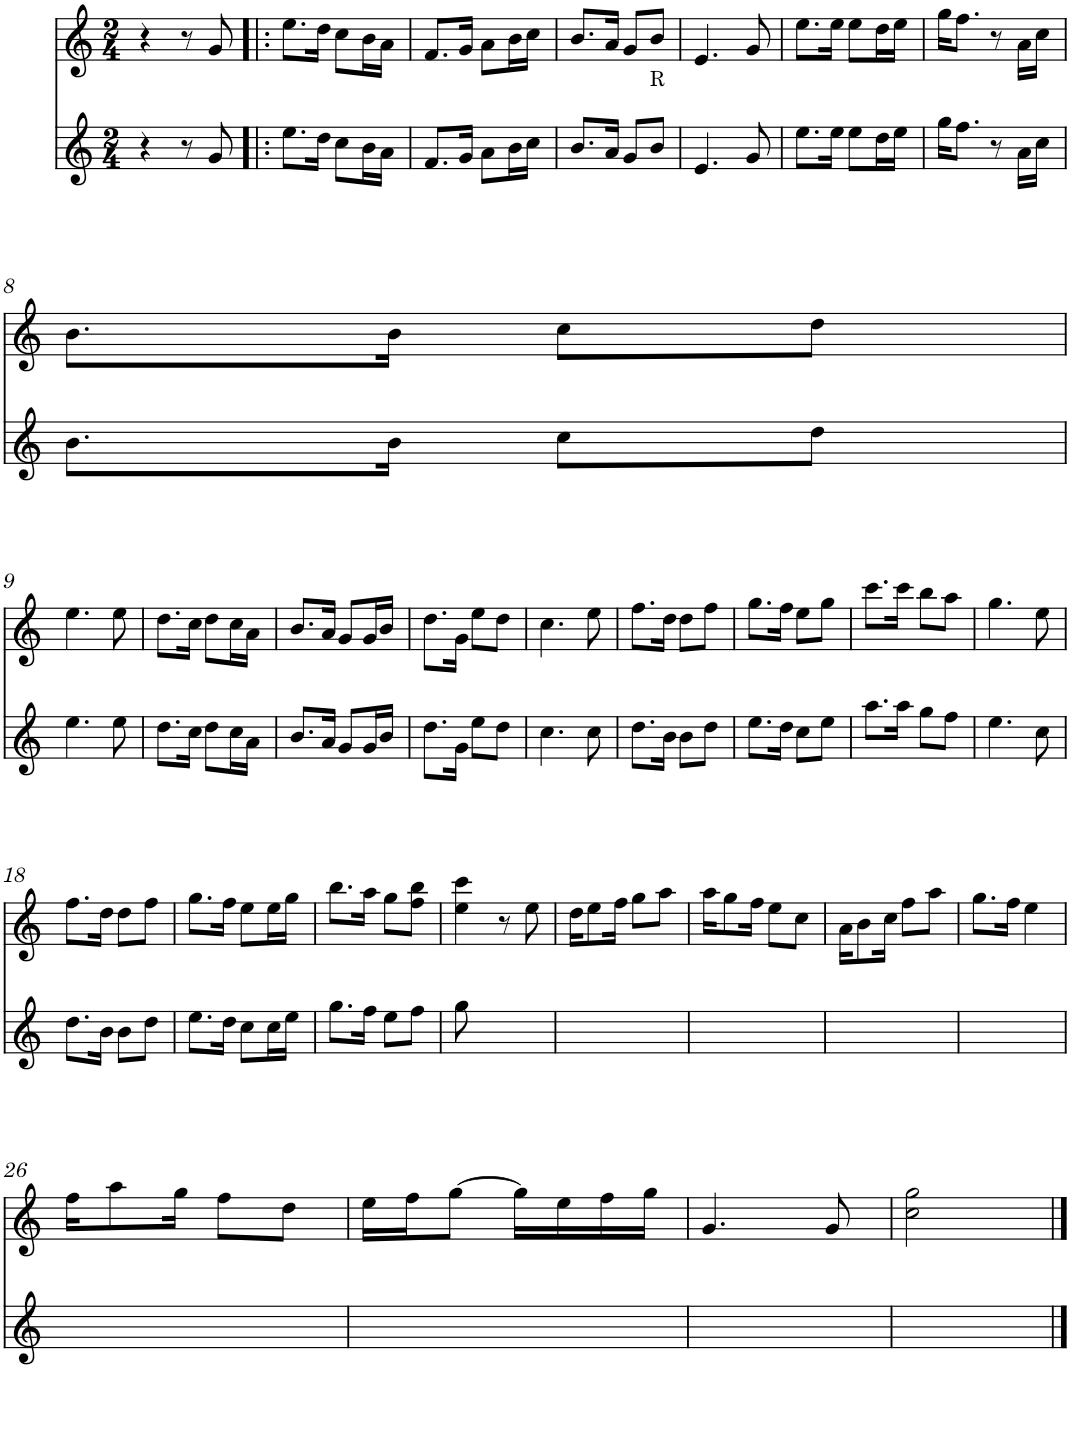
**kern	**kern
*part2	*part1
*staff2	*staff1
*I"Piano	*I"Piano
*I'Pno	*I'Pno
*clefG2	*clefG2
*k[]	*k[]
*M2/4	*M2/4
=1	=1
4r	4r
8r	8r
8g/	8g/
=2!|:	=2!|:
8.ee\L	8.ee\L
16dd\Jk	16dd\Jk
8cc\L	8cc\L
16b\L	16b\L
16a\JJ	16a\JJ
=3	=3
8.f/L	8.f/L
16g/Jk	16g/Jk
8a\L	8a\L
16b\L	16b\L
16cc\JJ	16cc\JJ
=4	=4
8.b/L	8.b/L
16a/Jk	16a/Jk
8g/L	8g/L
!	!LO:TX:b:t=R
8b/J	8b/J
=5	=5
4.e/	4.e/
8g/	8g/
=6	=6
8.ee\L	8.ee\L
16ee\Jk	16ee\Jk
8ee\L	8ee\L
16dd\L	16dd\L
16ee\JJ	16ee\JJ
=7	=7
16gg\KL	16gg\KL
8.ff\J	8.ff\J
8r	8r
16a\LL	16a\LL
16cc\JJ	16cc\JJ
!!LO:LB:g=z
=8	=8
8.b\L	8.b\L
16b\Jk	16b\Jk
8cc\L	8cc\L
8dd\J	8dd\J
!!LO:LB:g=z
=9	=9
4.ee\	4.ee\
8ee\	8ee\
=10	=10
8.dd\L	8.dd\L
16cc\Jk	16cc\Jk
8dd\L	8dd\L
16cc\L	16cc\L
16a\JJ	16a\JJ
=11	=11
8.b/L	8.b/L
16a/Jk	16a/Jk
8g/L	8g/L
16g/L	16g/L
16b/JJ	16b/JJ
=12	=12
8.dd\L	8.dd\L
16g\Jk	16g\Jk
8ee\L	8ee\L
8dd\J	8dd\J
=13	=13
4.cc\	4.cc\
8cc\	8ee\
=14	=14
8.dd\L	8.ff\L
16b\Jk	16dd\Jk
8b\L	8dd\L
8dd\J	8ff\J
=15	=15
8.ee\L	8.gg\L
16dd\Jk	16ff\Jk
8cc\L	8ee\L
8ee\J	8gg\J
=16	=16
8.aa\L	8.ccc\L
16aa\Jk	16ccc\Jk
8gg\L	8bb\L
8ff\J	8aa\J
=17	=17
4.ee\	4.gg\
8cc\	8ee\
!!LO:LB:g=z
=18	=18
8.dd\L	8.ff\L
16b\Jk	16dd\Jk
8b\L	8dd\L
8dd\J	8ff\J
=19	=19
8.ee\L	8.gg\L
16dd\Jk	16ff\Jk
8cc\L	8ee\L
16cc\L	16ee\L
16ee\JJ	16gg\JJ
=20	=20
8.gg\L	8.bb\L
16ff\Jk	16aa\Jk
8ee\L	8gg\L
8ff\J	8ff\ 8bb\J
=21	=21
8gg\	4ee\ 4ccc\
4.ryy	.
.	8r
.	8ee\
=22	=22
2ryy	16dd\KL
.	8ee\
.	16ff\Jk
.	8gg\L
.	8aa\J
=23	=23
2ryy	16aa\KL
.	8gg\
.	16ff\Jk
.	8ee\L
.	8cc\J
=24	=24
2ryy	16a\KL
.	8b\
.	16cc\Jk
.	8ff\L
.	8aa\J
=25	=25
2ryy	8.gg\L
.	16ff\Jk
.	4ee\
!!LO:LB:g=z
=26	=26
2ryy	16ff\KL
.	8aa\
.	16gg\Jk
.	8ff\L
.	8dd\J
=27	=27
2ryy	16ee\LL
.	16ff\J
.	[8gg\J
.	16gg\LL]
.	16ee\
.	16ff\
.	16gg\JJ
=28	=28
2ryy	4.g/
.	8g/
=29	=29
2ryy	2cc\ 2gg\
==	==
*-	*-
